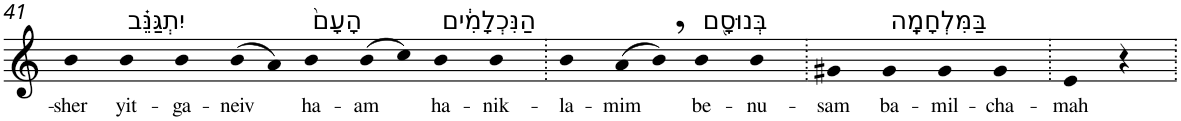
**kern	**text
*part1	*part1
*staff1	*staff1
*I"Piano	*
*I'Pno	*
!!LO:PB:g=z
*clefG2	*
*k[]	*
=41	=41
!	!LO:LY:b
4b	-sher
!LO:TX:a:t=יִתְגַּנֵּ֗ב	!
!	!LO:LY:b
4b	yit-
!	!LO:LY:b
4b	-ga-
!	!LO:LY:b
(>8b	-neiv
8a)	.
!LO:TX:a:t=הָעָם֙	!
!	!LO:LY:b
4b	ha-
!	!LO:LY:b
(>8b	-am
8cc)	.
!LO:TX:a:t=הַנִּכְלָמִ֔ים	!
!	!LO:LY:b
4b	ha-
!	!LO:LY:b
4b	-nik-
=42.	=42.
!	!LO:LY:b
4b	-la-
!	!LO:LY:b
(>8a	-mim
8b,)	.
!LO:TX:a:t=בְּנוּסָ֖ם	!
!	!LO:LY:b
4b	be-
!	!LO:LY:b
4b	-nu-
=43.	=43.
!	!LO:LY:b
4g#X	-sam
!LO:TX:a:t=בַּמִּלְחָמָֽה	!
!	!LO:LY:b
4g#	ba-
!	!LO:LY:b
4g#	-mil-
!	!LO:LY:b
4g#	-cha-
=44.	=44.
!	!LO:LY:b
4e	-mah
4r	.
=.	=.
*-	*-
